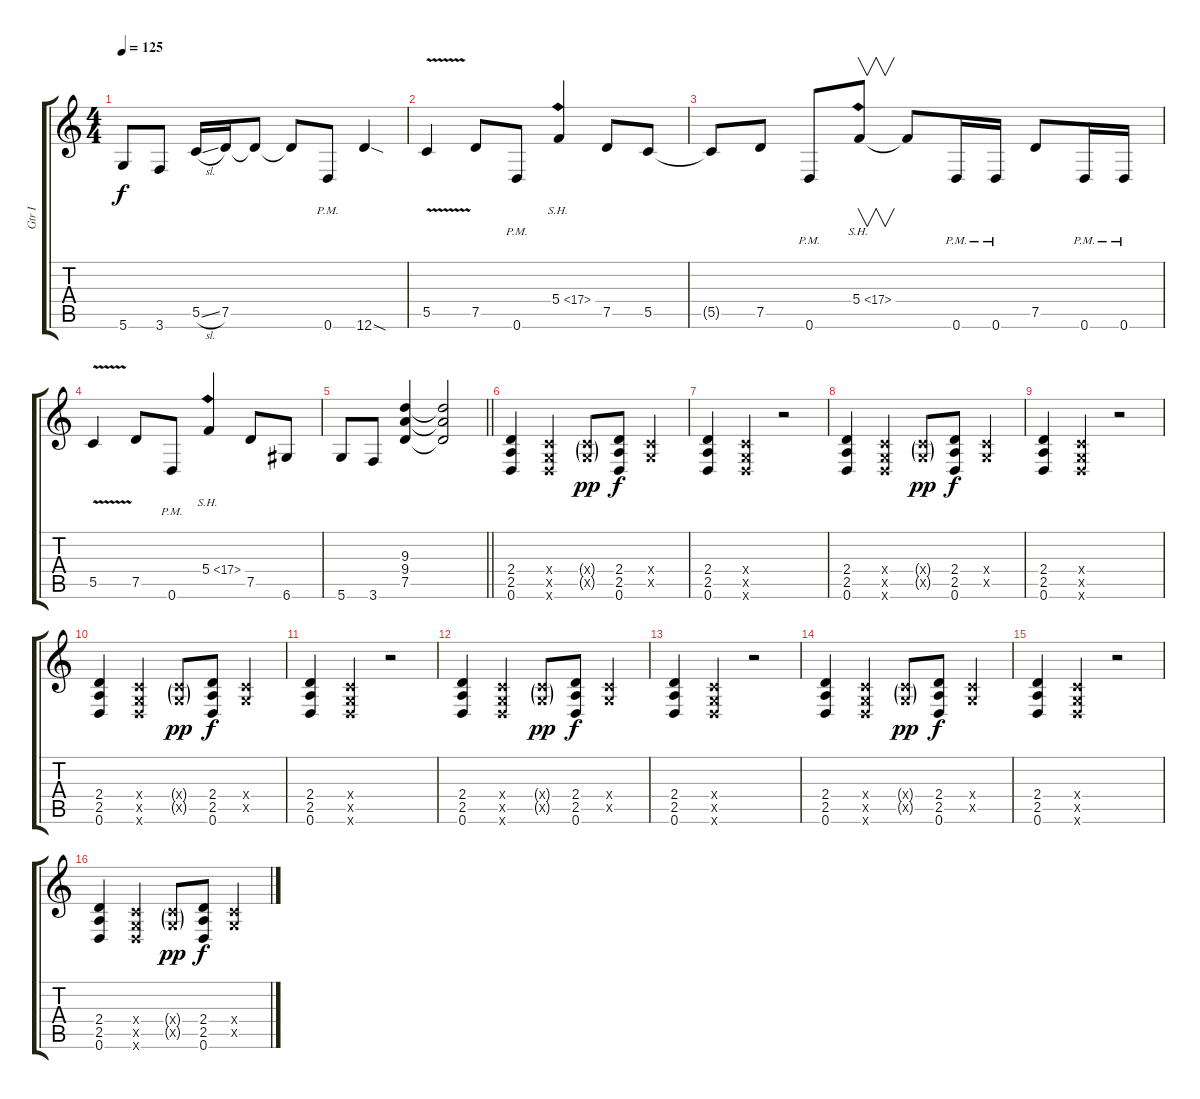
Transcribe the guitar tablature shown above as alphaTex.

\track ("Gtr I" "Gtr I") {instrument distortionguitar}
\staff {score tabs}
\tuning (D4 A3 F3 C3 G2 D2) {hide}
\ts (4 4)
\tempo 125
\clef g2
\ks c
5.6.8{dy f} 3.6.8 5.5{sl}.16 7.5.16 7.5{t}.8 7.5{t}.8 0.6{pm}.8 12.6{sod}.4 |
5.5{v}.4 7.5.8 0.6{pm}.8 5.4{sh 12}.4 7.5.8 5.5.8 |
5.5{t}.8 7.5.8 0.6{pm}.8 5.4{sh 12}.8{v} 5.4{t}.8 0.6{pm}.16 0.6{pm}.16 7.5.8 0.6{pm}.16 0.6{pm}.16 |
5.5{v}.4 7.5.8 0.6{pm}.8 5.4{sh 12}.4 7.5.8 6.6.8 |
\barLineRight lightlight
5.6.8 3.6.8 (9.3 9.4 7.5).4 (9.3{t} 9.4{t} 7.5{t}).2 |
(2.4 2.5 0.6).4{volume 12} (0.4{x} 0.5{x} 0.6{x}).4 (0.4{g x} 0.5{g x}).8{dy pp} (2.4 2.5 0.6).8{dy f} (0.4{x} 0.5{x}).4 |
(2.4 2.5 0.6).4 (0.4{x} 0.5{x} 0.6{x}).4 r.2 |
(2.4 2.5 0.6).4 (0.4{x} 0.5{x} 0.6{x}).4 (0.4{g x} 0.5{g x}).8{dy pp} (2.4 2.5 0.6).8{dy f} (0.4{x} 0.5{x}).4 |
(2.4 2.5 0.6).4 (0.4{x} 0.5{x} 0.6{x}).4 r.2 |
(2.4 2.5 0.6).4 (0.4{x} 0.5{x} 0.6{x}).4 (0.4{g x} 0.5{g x}).8{dy pp} (2.4 2.5 0.6).8{dy f} (0.4{x} 0.5{x}).4 |
(2.4 2.5 0.6).4 (0.4{x} 0.5{x} 0.6{x}).4 r.2 |
(2.4 2.5 0.6).4 (0.4{x} 0.5{x} 0.6{x}).4 (0.4{g x} 0.5{g x}).8{dy pp} (2.4 2.5 0.6).8{dy f} (0.4{x} 0.5{x}).4 |
(2.4 2.5 0.6).4 (0.4{x} 0.5{x} 0.6{x}).4 r.2 |
(2.4 2.5 0.6).4 (0.4{x} 0.5{x} 0.6{x}).4 (0.4{g x} 0.5{g x}).8{dy pp} (2.4 2.5 0.6).8{dy f} (0.4{x} 0.5{x}).4 |
(2.4 2.5 0.6).4 (0.4{x} 0.5{x} 0.6{x}).4 r.2 |
(2.4 2.5 0.6).4 (0.4{x} 0.5{x} 0.6{x}).4 (0.4{g x} 0.5{g x}).8{dy pp} (2.4 2.5 0.6).8{dy f} (0.4{x} 0.5{x}).4
